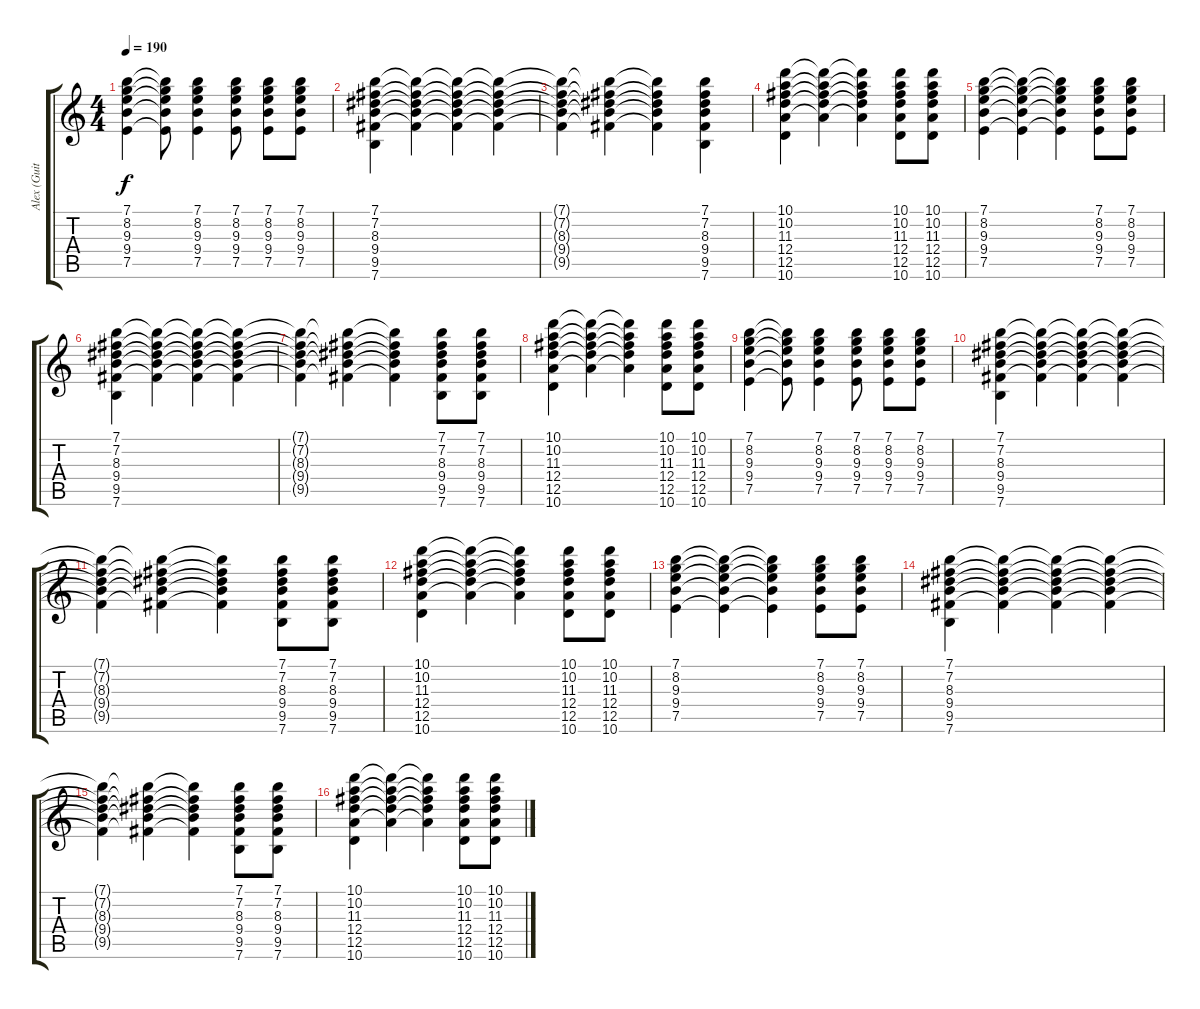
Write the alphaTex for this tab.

\track ("Alex (Guitar I)" "Alex (Guit") {instrument electricguitarclean}
\staff {score tabs}
\tuning (E4 B3 G3 D3 A2 E2) {hide}
\ts (4 4)
\tempo 190
\clef g2
\ks c
(7.1 8.2 9.3 9.4 7.5).4{dy f} (7.1{t} 8.2{t} 9.3{t} 9.4{t} 7.5{t}).8 (7.1 8.2 9.3 9.4 7.5).4 (7.1 8.2 9.3 9.4 7.5).8 (7.1 8.2 9.3 9.4 7.5).8 (7.1 8.2 9.3 9.4 7.5).8 |
(7.1 7.2 8.3 9.4 9.5 7.6).4 (7.1{t} 7.2{t} 8.3{t} 9.4{t} 9.5{t}).4 (7.1{t} 7.2{t} 8.3{t} 9.4{t} 9.5{t}).4 (7.1{t} 7.2{t} 8.3{t} 9.4{t} 9.5{t}).4 |
(7.1{t} 7.2{t} 8.3{t} 9.4{t} 9.5{t}).4 (7.1{t} 7.2{t} 8.3{t} 9.4{t} 9.5{t}).4 (7.1{t} 7.2{t} 8.3{t} 9.4{t} 9.5{t}).4 (7.1 7.2 8.3 9.4 9.5 7.6).4 |
(10.1 10.2 11.3 12.4 12.5 10.6).4 (10.1{t} 10.2{t} 11.3{t} 12.4{t} 12.5{t}).4 (10.1{t} 10.2{t} 11.3{t} 12.4{t} 12.5{t}).4 (10.1 10.2 11.3 12.4 12.5 10.6).8 (10.1 10.2 11.3 12.4 12.5 10.6).8 |
(7.1 8.2 9.3 9.4 7.5).4 (7.1{t} 8.2{t} 9.3{t} 9.4{t} 7.5{t}).4 (7.1{t} 8.2{t} 9.3{t} 9.4{t} 7.5{t}).4 (7.1 8.2 9.3 9.4 7.5).8 (7.1 8.2 9.3 9.4 7.5).8 |
(7.1 7.2 8.3 9.4 9.5 7.6).4 (7.1{t} 7.2{t} 8.3{t} 9.4{t} 9.5{t}).4 (7.1{t} 7.2{t} 8.3{t} 9.4{t} 9.5{t}).4 (7.1{t} 7.2{t} 8.3{t} 9.4{t} 9.5{t}).4 |
(7.1{t} 7.2{t} 8.3{t} 9.4{t} 9.5{t}).4 (7.1{t} 7.2{t} 8.3{t} 9.4{t} 9.5{t}).4 (7.1{t} 7.2{t} 8.3{t} 9.4{t} 9.5{t}).4 (7.1 7.2 8.3 9.4 9.5 7.6).8 (7.1 7.2 8.3 9.4 9.5 7.6).8 |
(10.1 10.2 11.3 12.4 12.5 10.6).4 (10.1{t} 10.2{t} 11.3{t} 12.4{t} 12.5{t}).4 (10.1{t} 10.2{t} 11.3{t} 12.4{t} 12.5{t}).4 (10.1 10.2 11.3 12.4 12.5 10.6).8 (10.1 10.2 11.3 12.4 12.5 10.6).8 |
(7.1 8.2 9.3 9.4 7.5).4 (7.1{t} 8.2{t} 9.3{t} 9.4{t} 7.5{t}).8 (7.1 8.2 9.3 9.4 7.5).4 (7.1 8.2 9.3 9.4 7.5).8 (7.1 8.2 9.3 9.4 7.5).8 (7.1 8.2 9.3 9.4 7.5).8 |
(7.1 7.2 8.3 9.4 9.5 7.6).4 (7.1{t} 7.2{t} 8.3{t} 9.4{t} 9.5{t}).4 (7.1{t} 7.2{t} 8.3{t} 9.4{t} 9.5{t}).4 (7.1{t} 7.2{t} 8.3{t} 9.4{t} 9.5{t}).4 |
(7.1{t} 7.2{t} 8.3{t} 9.4{t} 9.5{t}).4 (7.1{t} 7.2{t} 8.3{t} 9.4{t} 9.5{t}).4 (7.1{t} 7.2{t} 8.3{t} 9.4{t} 9.5{t}).4 (7.1 7.2 8.3 9.4 9.5 7.6).8 (7.1 7.2 8.3 9.4 9.5 7.6).8 |
(10.1 10.2 11.3 12.4 12.5 10.6).4 (10.1{t} 10.2{t} 11.3{t} 12.4{t} 12.5{t}).4 (10.1{t} 10.2{t} 11.3{t} 12.4{t} 12.5{t}).4 (10.1 10.2 11.3 12.4 12.5 10.6).8 (10.1 10.2 11.3 12.4 12.5 10.6).8 |
(7.1 8.2 9.3 9.4 7.5).4 (7.1{t} 8.2{t} 9.3{t} 9.4{t} 7.5{t}).4 (7.1{t} 8.2{t} 9.3{t} 9.4{t} 7.5{t}).4 (7.1 8.2 9.3 9.4 7.5).8 (7.1 8.2 9.3 9.4 7.5).8 |
(7.1 7.2 8.3 9.4 9.5 7.6).4 (7.1{t} 7.2{t} 8.3{t} 9.4{t} 9.5{t}).4 (7.1{t} 7.2{t} 8.3{t} 9.4{t} 9.5{t}).4 (7.1{t} 7.2{t} 8.3{t} 9.4{t} 9.5{t}).4 |
(7.1{t} 7.2{t} 8.3{t} 9.4{t} 9.5{t}).4 (7.1{t} 7.2{t} 8.3{t} 9.4{t} 9.5{t}).4 (7.1{t} 7.2{t} 8.3{t} 9.4{t} 9.5{t}).4 (7.1 7.2 8.3 9.4 9.5 7.6).8 (7.1 7.2 8.3 9.4 9.5 7.6).8 |
(10.1 10.2 11.3 12.4 12.5 10.6).4 (10.1{t} 10.2{t} 11.3{t} 12.4{t} 12.5{t}).4 (10.1{t} 10.2{t} 11.3{t} 12.4{t} 12.5{t}).4 (10.1 10.2 11.3 12.4 12.5 10.6).8 (10.1 10.2 11.3 12.4 12.5 10.6).8
